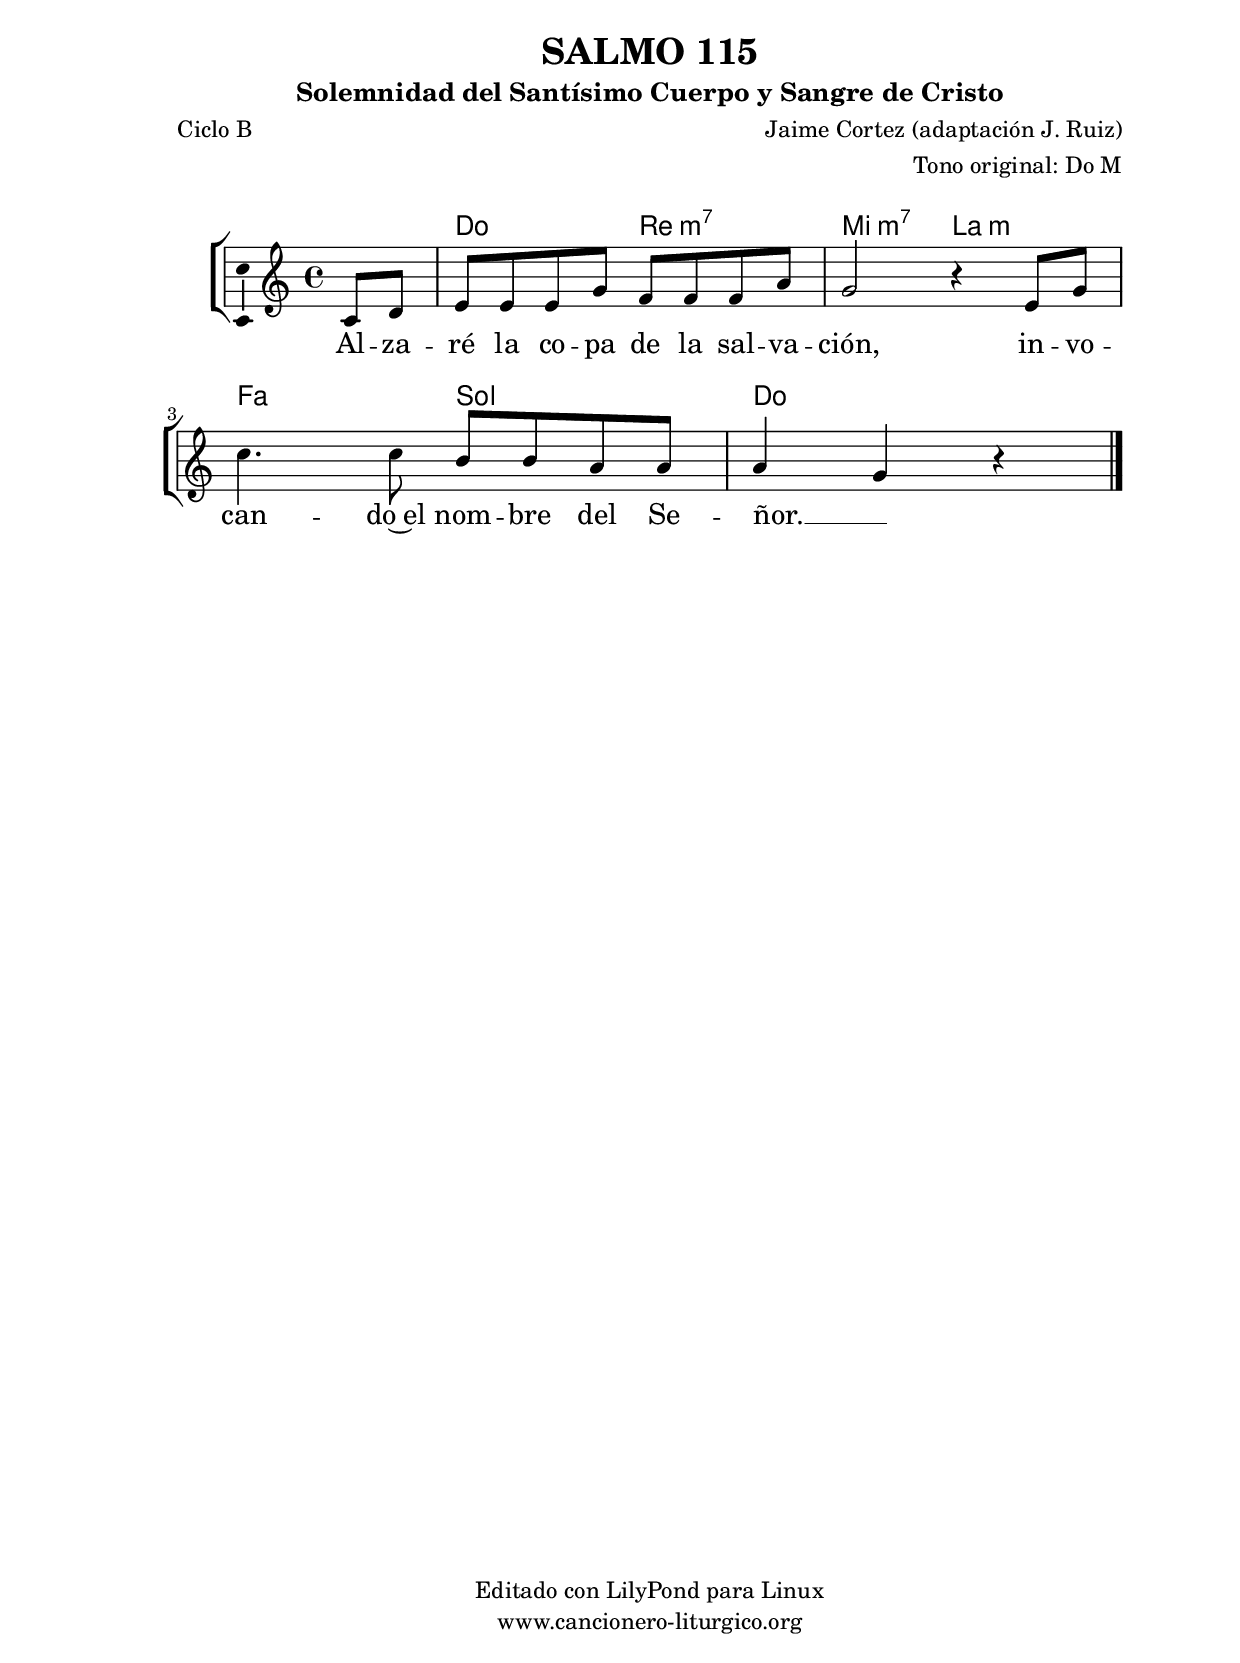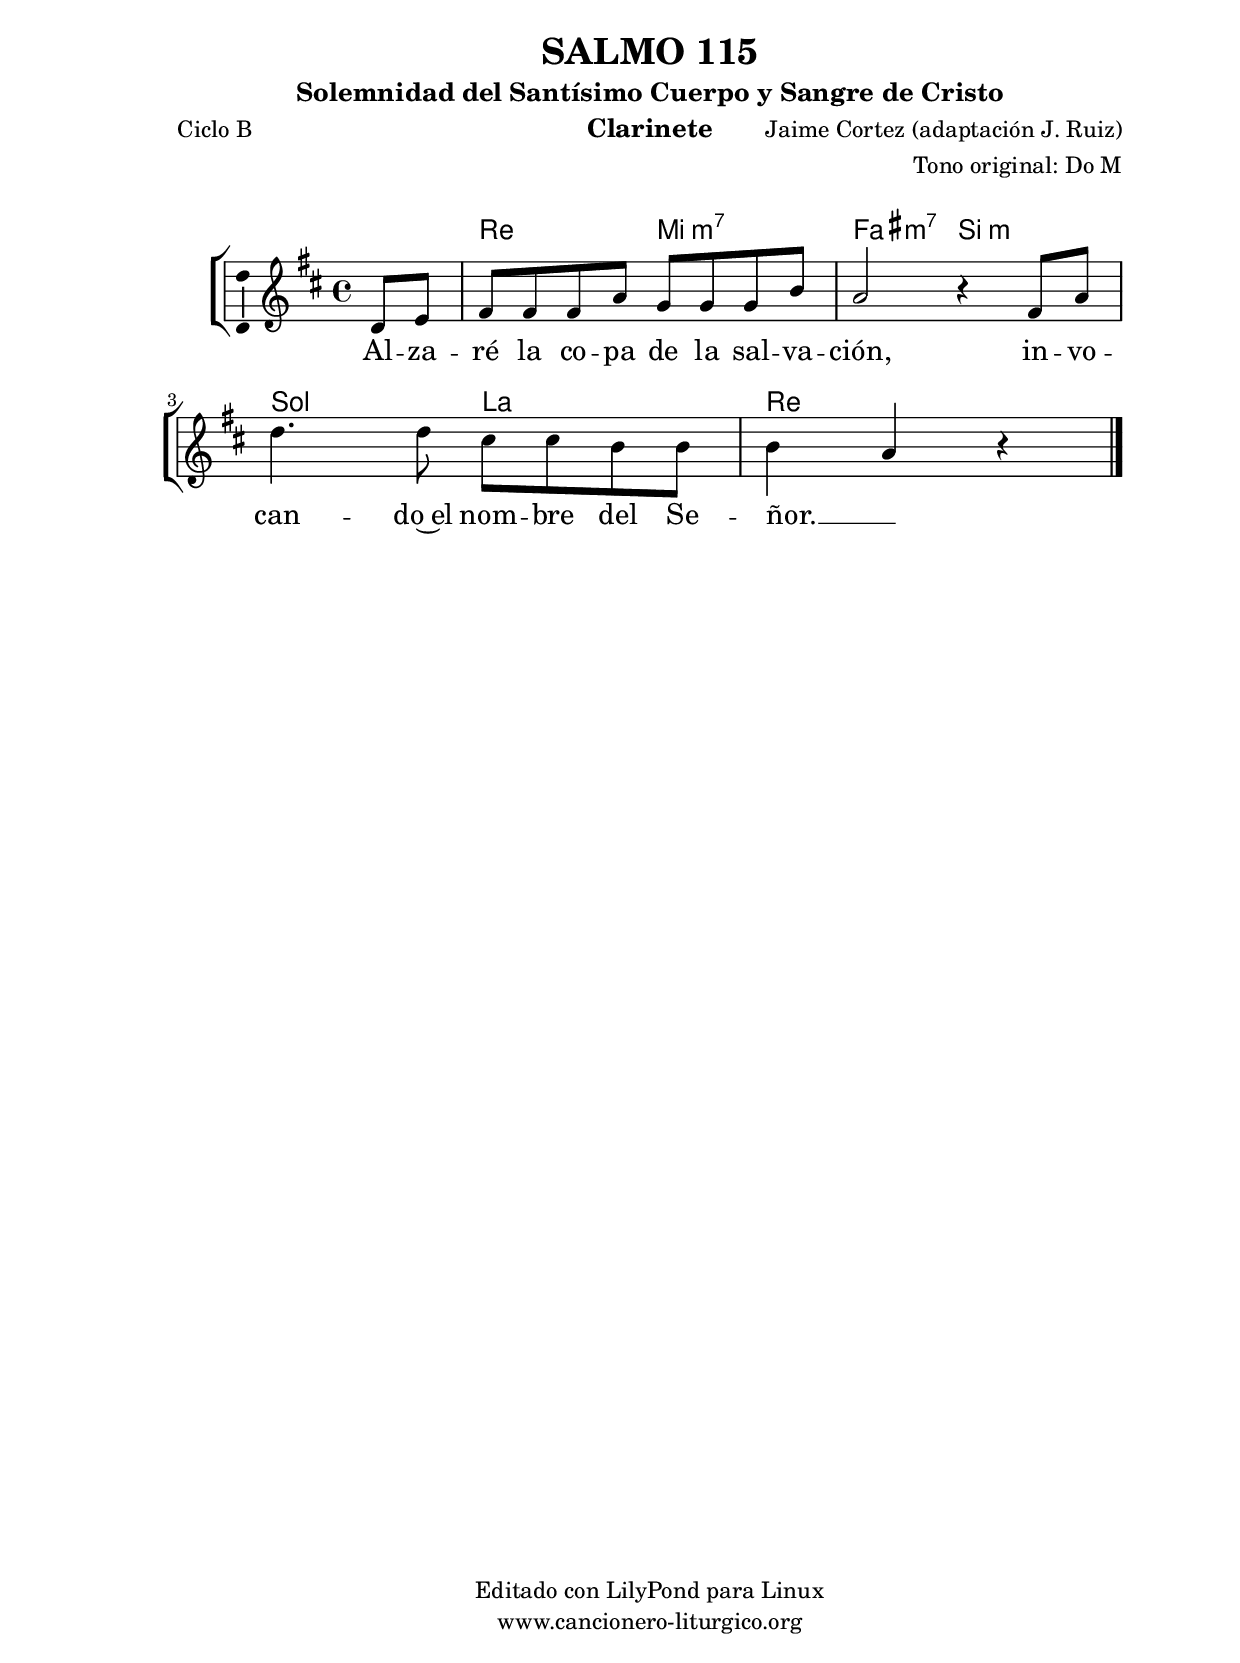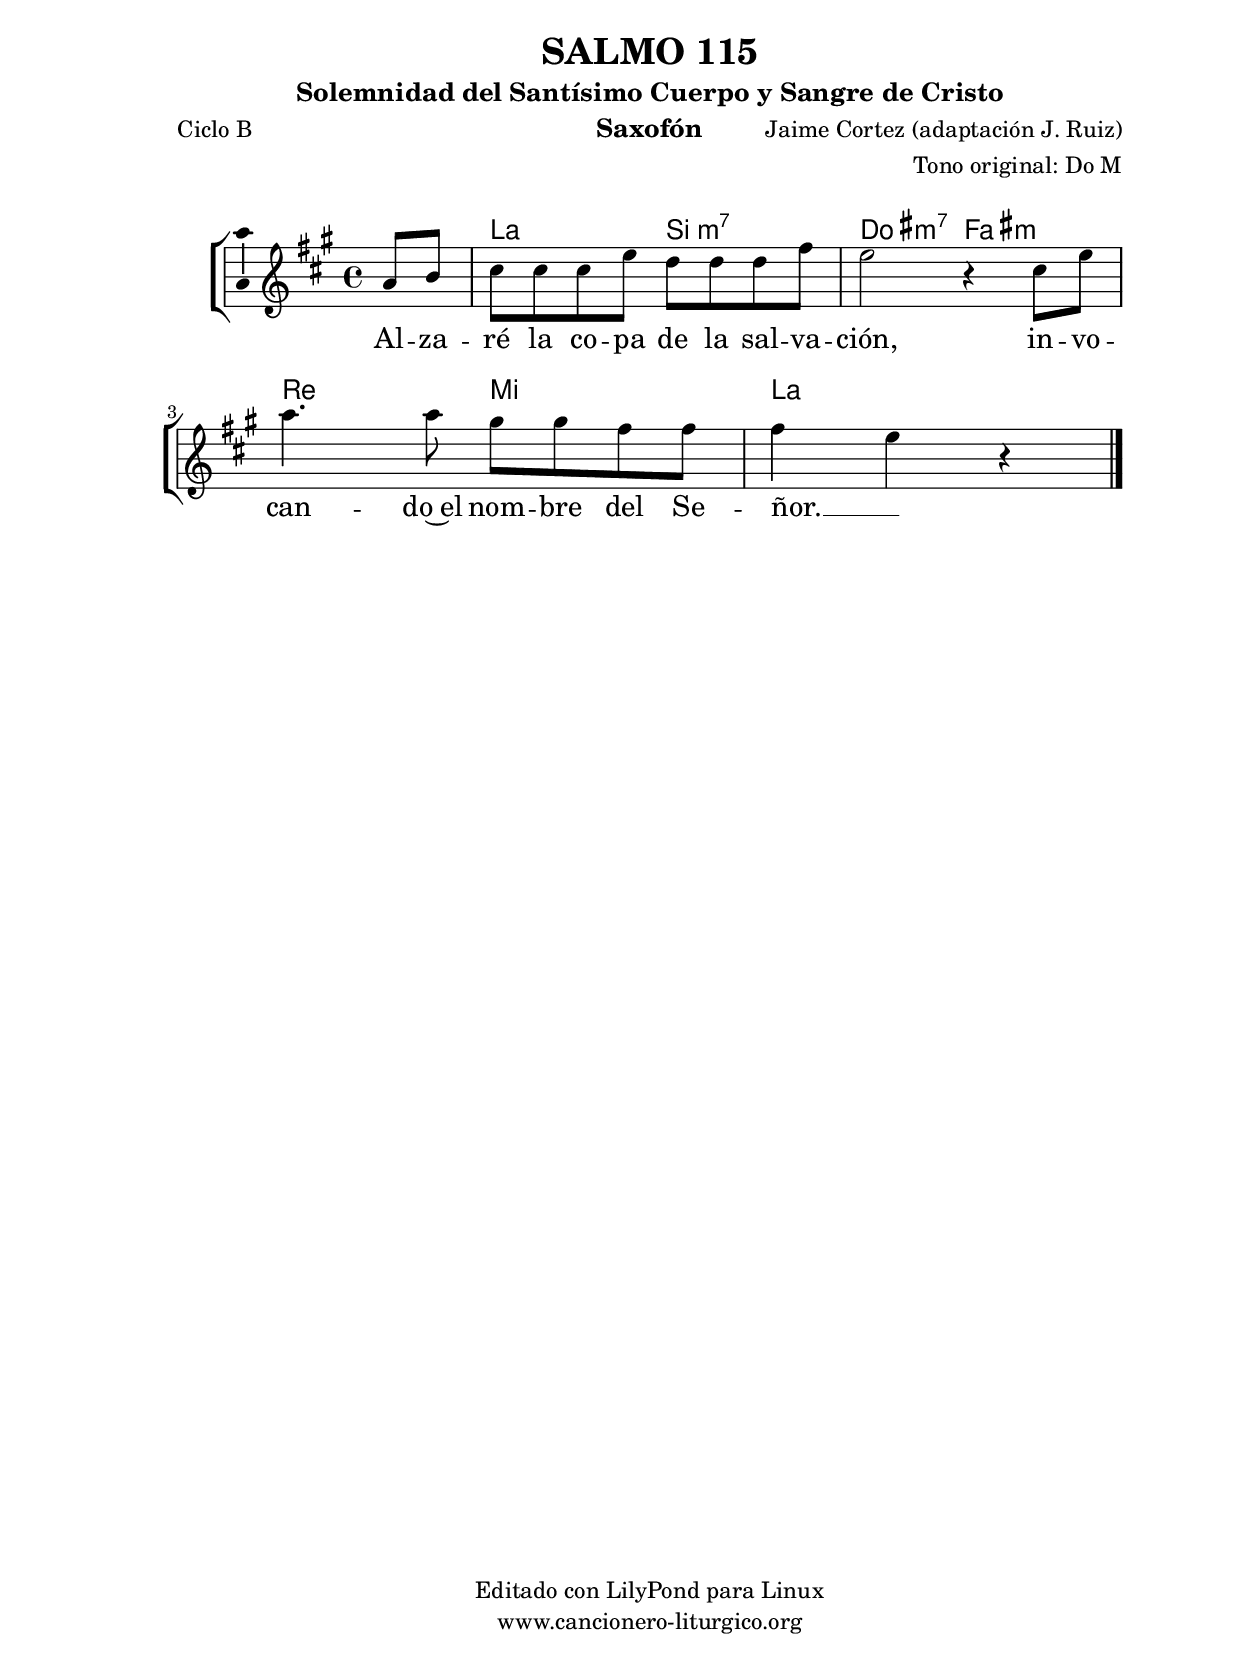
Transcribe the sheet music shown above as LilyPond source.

%
%para convertir .midi en .wav:
%timidity filename.midi -Ow -o finename.wav
%
%
%Para convertir de .wav a .mp3:
%lame -h -m j filename.wav
%
%
%para escuchar el midi:
%timidity nombrefichero.midi
%


%versión de lilypond para la que se ha escrito esta partitura:
\version "2.16.0"

	%Tamaño papel
	#(set-default-paper-size "a4")
	%Tamaño partitura
	#(set-global-staff-size 20)
	%No responde al pulsar sobre una nota
	#(ly:set-option 'point-and-click #f)

%parámetros del encabezamiento:
\header {
	title = "SALMO 115"
	subtitle = "Solemnidad del Santísimo Cuerpo y Sangre de Cristo"
	composer = "Jaime Cortez (adaptación J. Ruiz)"
	poet = "Ciclo B"
	meter = ""
	arranger = "Tono original: Do M"
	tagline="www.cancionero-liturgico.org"
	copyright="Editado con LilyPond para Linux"
	}

%parámetros asociados al papel:
\paper  {
	oddHeaderMarkup = \markup {\fill-line { \on-the-fly #not-first-page \fromproperty #'header:title \on-the-fly #not-first-page \fromproperty #'header:composer }}
	evenHeaderMarkup = \markup {\fill-line { \fromproperty #'header:composer \fromproperty #'header:title }}
	#(set-paper-size "a4")
	print-page-number = ##f
	first-page-number = 1
	print-first-page-number = ##f
%	head-separation = 3.0 \cm
	top-margin = 2.0 \cm
	bottom-margin = 0.5\cm
%%%	bottom-margin = -1.0\cm
	left-margin = 3.0 \cm
	line-width = 16.0 \cm 
	indent = 8\mm
	interscoreline = 2.\mm
	between-system-space = 15\mm
%	para que las partituras no llenen la hoja:
	ragged-bottom = ##t
%	idem para la última hoja:
	ragged-last-bottom = ##f
%	para que las partituras llenen el ancho del papel:
	ragged-last = ##f
	after-title-space = 2.5 \cm
%page-count=1
system-count=2

	%Flexible Vertical Spacing
%	markup-markup-spacing =
%	#'((basic-distance . 15) (minimum-distance . 15) (padding . 3))
	markup-system-spacing =
	#'((basic-distance . 15) (minimum-distance . 15) (padding . 3))
	system-system-spacing =
	#'((basic-distance . 15) (minimum-distance . 15) (padding . 3))
	score-system-spacing =
	#'((basic-distance . 15) (minimum-distance . 15) (padding . 5))
%	top-system-spacing = % header
%	#'((basic-distance . 8) (minimum-distance . 0) (padding . 3))
%	top-markup-spacing =
%	#'((basic-distance . 20) (minimum-distance . 20) (padding . 3))
	last-bottom-spacing = % footer
	#'((basic-distance . 5) (minimum-distance . 5) (padding . 3))
%	score-markup-spacing =
%	#'((basic-distance . 16) (minimum-distance . 13) (padding . 3))

	}


%parámetros que afectan a toda la partitura:
global =  {
	%clave de sol (G):
	\clef G
	%armadura:
%	\transpose e ees
	\key c \major
	\tempo 4=84
	\set Score.tempoHideNote = ##t
	}


acordes = {
	\italianChords
	\chordmode {
%	\transpose e ees
{

s4
c2 d:m7 e:m7 a:m f g c
s4

	}
	}
}


melodia = 
%	\transpose e ees
{
	\relative c'{

\time 4/4
\partial4
c8 d
e8 e e g f f f a
g2 r4 e8 g
c4. c8 b b a a
a4 g r4

	\bar "|."
	}
	}


texto = \lyricmode {
Al -- za -- ré la co -- pa de la sal -- va -- ción,
in -- vo -- can -- do~el nom -- bre del Se -- ñor. __ _
	}


acordesStaff = \context ChordNames = acordesStaff <<
	\set chordChanges = ##t
	\acordes
	>>


vozStaff = \context Voice = vozStaff
\with {\consists "Ambitus_engraver"}
<<
%	\set Staff.instrumentName = ""
%	\set Staff.shortInstrumentName = ""
%	\set Staff.midiInstrument = #"clarinet"
%	\set Staff.midiInstrument = #"cello"
%	\set Staff.midiInstrument = #"flute"
	\set Staff.midiInstrument = #"electric guitar (jazz)"
%	\set Staff.midiInstrument = #"english horn"
%	\set Staff.midiInstrument = #"violin"
%	\set Staff.midiInstrument = #"glockenspiel"
	\set Staff.midiMinimumVolume = #0.7
	\set Staff.midiMaximumVolume = #0.9
	\global
	\melodia
	>>


textoStaff = \context Lyrics = textoStaff <<
	\lyricsto vozStaff \texto
	>>

\book {
	\score {
		\context ChoirStaff {
			\override StaffGroup.SystemStartBracket #'collapse-height = #1
			\override Score.SystemStartBar #'collapse-height = #1
			<<
			\acordesStaff
			\vozStaff
			\textoStaff
			>>
			}
		\layout {
	    		\context {
				\Lyrics
				\override LyricText #'font-size = #2
				}
	   		 \context {
				\Score
				%fontSize = #3
				\override StaffSymbol #'staff-space = #(magstep +3)
				%\override Beam #'thickness = #0.55
				%\override SpacingSpanner #'spacing-increment = #1.0
				%\override Slur #'height-limit = #1.5
				}
			}
		}
	\score {
		\unfoldRepeats
		\context ChoirStaff {
			<<
			\acordesStaff
			\vozStaff
			>>
			}
		\midi {
	  		\context {
	  			\Score
				tempoWholesPerMinute = #(ly:make-moment 70 4)
				}
			}
		}
	}

%Partitura para clarinete
#(define output-suffix "C")
\book {
	\header{
		instrument = "Clarinete"
		}
	\score {
		\context ChoirStaff {
			\override StaffGroup.SystemStartBracket #'collapse-height = #1
			\override Score.SystemStartBar #'collapse-height = #1
\transpose c d
			<<
			\acordesStaff
			\vozStaff
			\textoStaff
			>>
			}
		\layout {
	    		\context {
				\Lyrics
				\override LyricText #'font-size = #2
				}
	   		 \context {
				\Score
				%fontSize = #3
				\override StaffSymbol #'staff-space = #(magstep +3)
				%\override Beam #'thickness = #0.55
				%\override SpacingSpanner #'spacing-increment = #1.0
				%\override Slur #'height-limit = #1.5
				}
			}
		}
	}

%Partitura para saxofón
#(define output-suffix "S")
\book {
	\header{
		instrument = "Saxofón"
		}
	\score {
		\context ChoirStaff {
			\override StaffGroup.SystemStartBracket #'collapse-height = #1
			\override Score.SystemStartBar #'collapse-height = #1
\transpose c a
			<<
			\acordesStaff
			\vozStaff
			\textoStaff
			>>
			}
		\layout {
	    		\context {
				\Lyrics
				\override LyricText #'font-size = #2
				}
	   		 \context {
				\Score
				%fontSize = #3
				\override StaffSymbol #'staff-space = #(magstep +3)
				%\override Beam #'thickness = #0.55
				%\override SpacingSpanner #'spacing-increment = #1.0
				%\override Slur #'height-limit = #1.5
				}
			}
		}
	}

